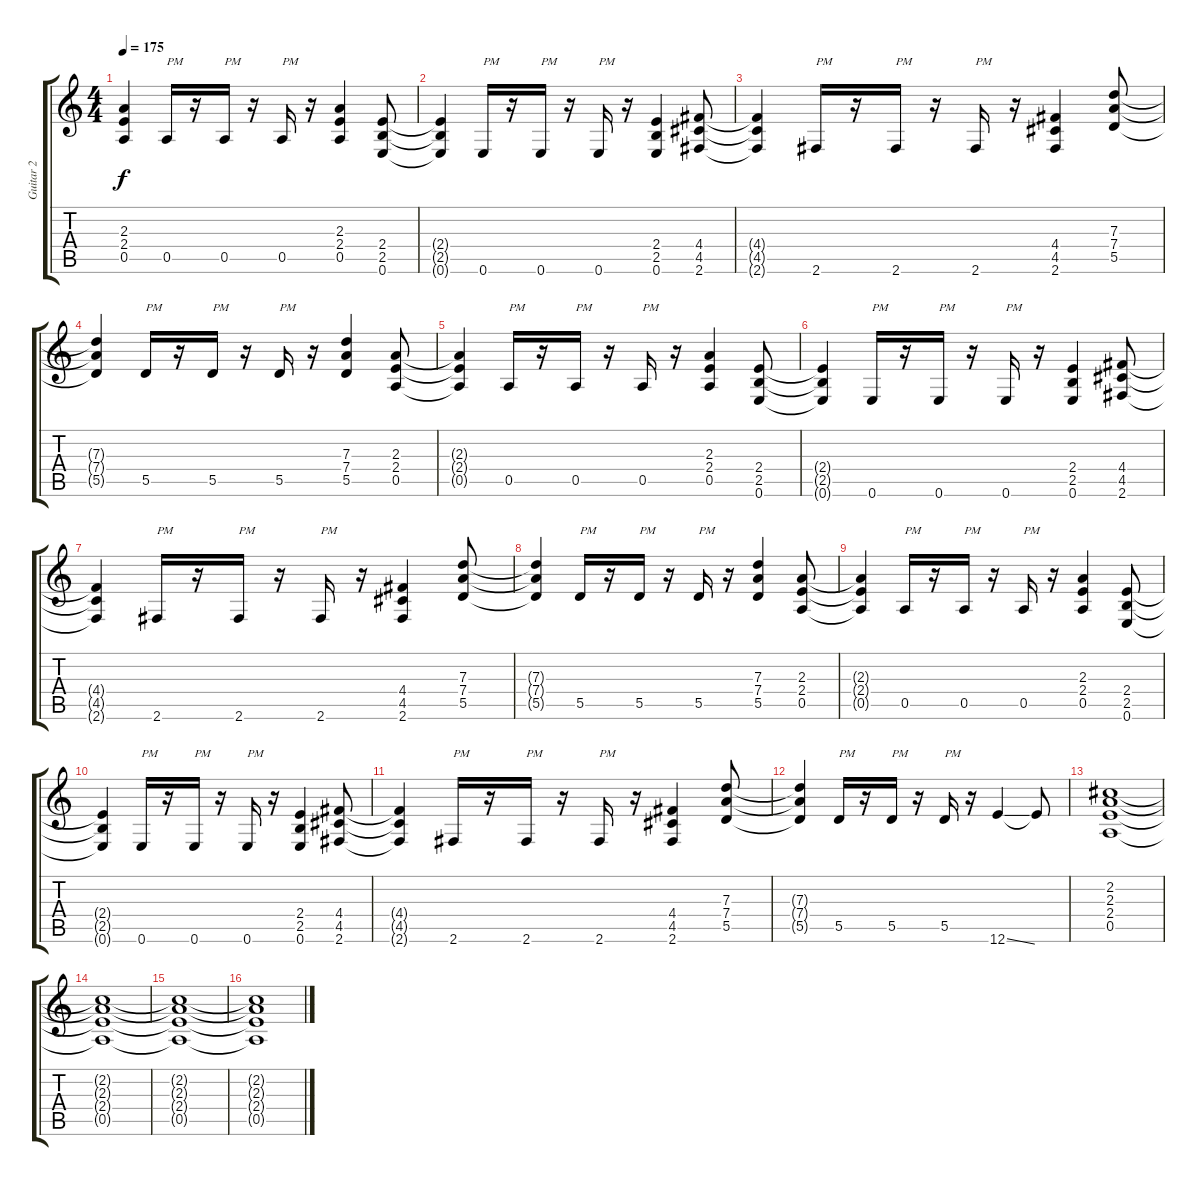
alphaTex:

\track ("Guitar 2" "Guitar 2") {instrument distortionguitar}
\staff {score tabs}
\tuning (E4 B3 G3 D3 A2 E2) {hide}
\ts (4 4)
\tempo 175
\clef g2
\ks c
(2.3{t} 2.4{t} 0.5{t}).4{dy f} 0.5.16{txt "PM"} r.16 0.5.16{txt "PM"} r.16 0.5.16{txt "PM"} r.16 (2.3 2.4 0.5).4 (2.4 2.5 0.6).8 |
(2.4{t} 2.5{t} 0.6{t}).4 0.6.16{txt "PM"} r.16 0.6.16{txt "PM"} r.16 0.6.16{txt "PM"} r.16 (2.4 2.5 0.6).4 (4.4 4.5 2.6).8 |
(4.4{t} 4.5{t} 2.6{t}).4 2.6.16{txt "PM"} r.16 2.6.16{txt "PM"} r.16 2.6.16{txt "PM"} r.16 (4.4 4.5 2.6).4 (7.3 7.4 5.5).8 |
(7.3{t} 7.4{t} 5.5{t}).4 5.5.16{txt "PM"} r.16 5.5.16{txt "PM"} r.16 5.5.16{txt "PM"} r.16 (7.3 7.4 5.5).4 (2.3 2.4 0.5).8 |
(2.3{t} 2.4{t} 0.5{t}).4 0.5.16{txt "PM"} r.16 0.5.16{txt "PM"} r.16 0.5.16{txt "PM"} r.16 (2.3 2.4 0.5).4 (2.4 2.5 0.6).8 |
(2.4{t} 2.5{t} 0.6{t}).4 0.6.16{txt "PM"} r.16 0.6.16{txt "PM"} r.16 0.6.16{txt "PM"} r.16 (2.4 2.5 0.6).4 (4.4 4.5 2.6).8 |
(4.4{t} 4.5{t} 2.6{t}).4 2.6.16{txt "PM"} r.16 2.6.16{txt "PM"} r.16 2.6.16{txt "PM"} r.16 (4.4 4.5 2.6).4 (7.3 7.4 5.5).8 |
(7.3{t} 7.4{t} 5.5{t}).4 5.5.16{txt "PM"} r.16 5.5.16{txt "PM"} r.16 5.5.16{txt "PM"} r.16 (7.3 7.4 5.5).4 (2.3 2.4 0.5).8 |
(2.3{t} 2.4{t} 0.5{t}).4 0.5.16{txt "PM"} r.16 0.5.16{txt "PM"} r.16 0.5.16{txt "PM"} r.16 (2.3 2.4 0.5).4 (2.4 2.5 0.6).8 |
(2.4{t} 2.5{t} 0.6{t}).4 0.6.16{txt "PM"} r.16 0.6.16{txt "PM"} r.16 0.6.16{txt "PM"} r.16 (2.4 2.5 0.6).4 (4.4 4.5 2.6).8 |
(4.4{t} 4.5{t} 2.6{t}).4 2.6.16{txt "PM"} r.16 2.6.16{txt "PM"} r.16 2.6.16{txt "PM"} r.16 (4.4 4.5 2.6).4 (7.3 7.4 5.5).8 |
(7.3{t} 7.4{t} 5.5{t}).4 5.5.16{txt "PM"} r.16 5.5.16{txt "PM"} r.16 5.5.16{txt "PM"} r.16 12.6{ss}.4 12.6{t}.8 |
(2.2 2.3 2.4 0.5).1 |
(2.2{t} 2.3{t} 2.4{t} 0.5{t}).1 |
(2.2{t} 2.3{t} 2.4{t} 0.5{t}).1 |
(2.2{t} 2.3{t} 2.4{t} 0.5{t}).1
